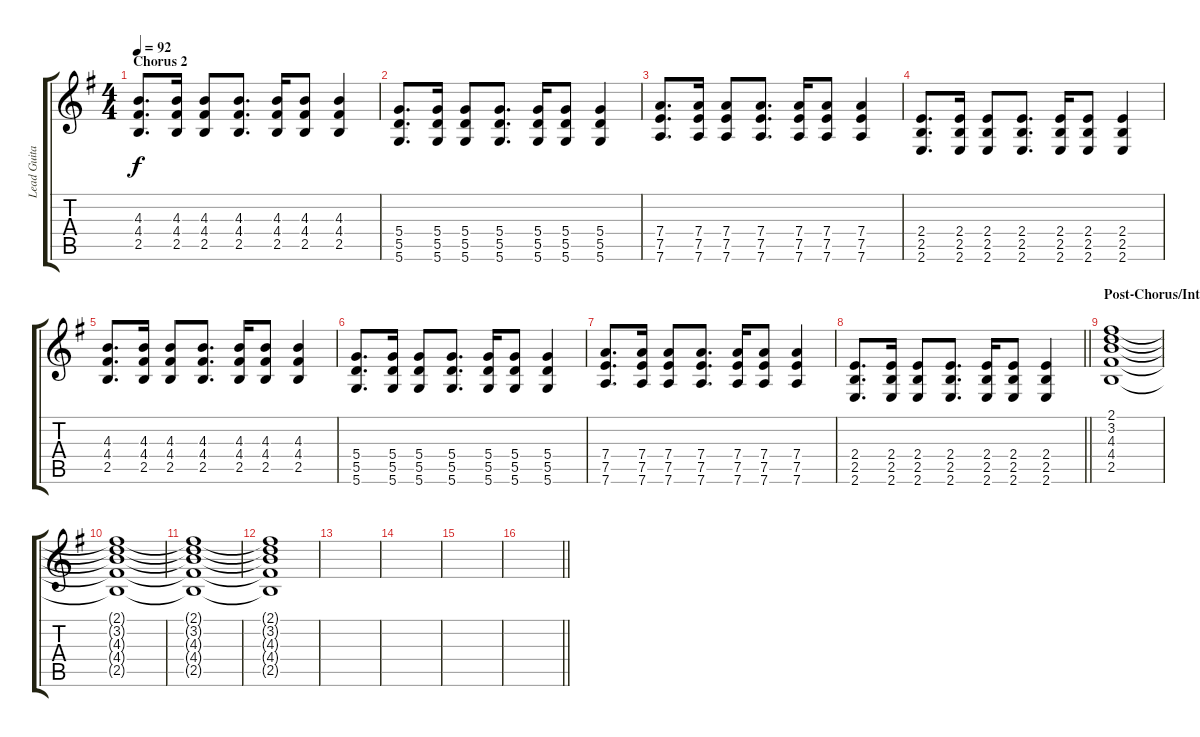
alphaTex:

\track ("Lead Guitar" "Lead Guita") {instrument distortionguitar}
\staff {score tabs}
\tuning (E4 B3 G3 D3 A2 D2) {hide}
\ts (4 4)
\section ("" "Chorus 2")
\tempo 92
\clef g2
\ks eminor
(4.3 4.4 2.5).8{d dy f} (4.3 4.4 2.5).16 (4.3 4.4 2.5).8 (4.3 4.4 2.5).8{d} (4.3 4.4 2.5).16 (4.3 4.4 2.5).8 (4.3 4.4 2.5).4 |
(5.4 5.5 5.6).8{d} (5.4 5.5 5.6).16 (5.4 5.5 5.6).8 (5.4 5.5 5.6).8{d} (5.4 5.5 5.6).16 (5.4 5.5 5.6).8 (5.4 5.5 5.6).4 |
(7.4 7.5 7.6).8{d} (7.4 7.5 7.6).16 (7.4 7.5 7.6).8 (7.4 7.5 7.6).8{d} (7.4 7.5 7.6).16 (7.4 7.5 7.6).8 (7.4 7.5 7.6).4 |
(2.4 2.5 2.6).8{d} (2.4 2.5 2.6).16 (2.4 2.5 2.6).8 (2.4 2.5 2.6).8{d} (2.4 2.5 2.6).16 (2.4 2.5 2.6).8 (2.4 2.5 2.6).4 |
(4.3 4.4 2.5).8{d} (4.3 4.4 2.5).16 (4.3 4.4 2.5).8 (4.3 4.4 2.5).8{d} (4.3 4.4 2.5).16 (4.3 4.4 2.5).8 (4.3 4.4 2.5).4 |
(5.4 5.5 5.6).8{d} (5.4 5.5 5.6).16 (5.4 5.5 5.6).8 (5.4 5.5 5.6).8{d} (5.4 5.5 5.6).16 (5.4 5.5 5.6).8 (5.4 5.5 5.6).4 |
(7.4 7.5 7.6).8{d} (7.4 7.5 7.6).16 (7.4 7.5 7.6).8 (7.4 7.5 7.6).8{d} (7.4 7.5 7.6).16 (7.4 7.5 7.6).8 (7.4 7.5 7.6).4 |
\barLineRight lightlight
(2.4 2.5 2.6).8{d} (2.4 2.5 2.6).16 (2.4 2.5 2.6).8 (2.4 2.5 2.6).8{d} (2.4 2.5 2.6).16 (2.4 2.5 2.6).8 (2.4 2.5 2.6).4 |
\section ("" "Post-Chorus/Interlude")
(2.1 3.2 4.3 4.4 2.5).1 |
(2.1{t} 3.2{t} 4.3{t} 4.4{t} 2.5{t}).1 |
(2.1{t} 3.2{t} 4.3{t} 4.4{t} 2.5{t}).1 |
(2.1{t} 3.2{t} 4.3{t} 4.4{t} 2.5{t}).1 |
|
|
|
\barLineRight lightlight
